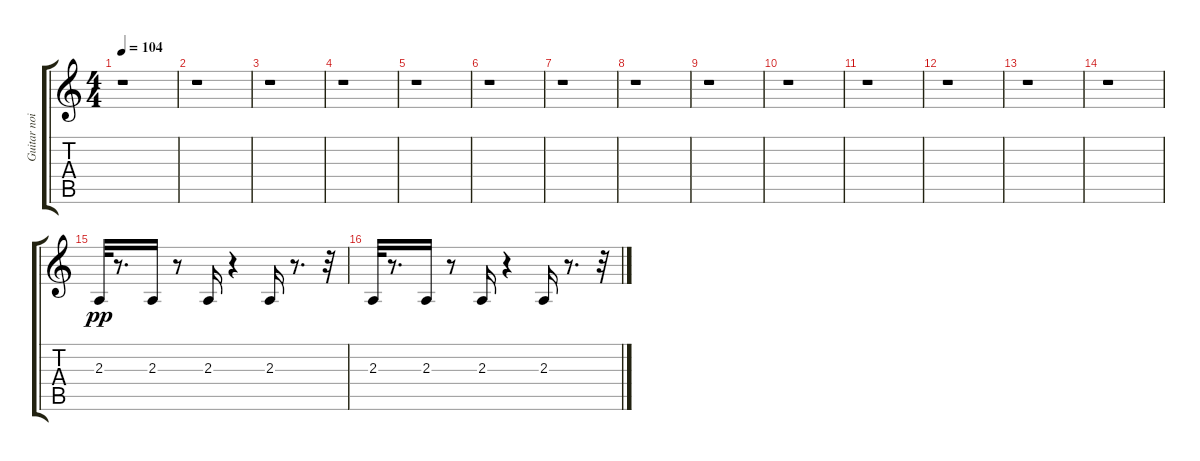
\track ("Guitar noise" "Guitar noi") {instrument guitarfretnoise}
\staff {score tabs}
\tuning (E4 B3 G3 D3 A2 E2) {hide}
\ts (4 4)
\tempo 104
\clef g2
\ks c
r.1{dy pp} |
r.1 |
r.1 |
r.1 |
r.1 |
r.1 |
r.1 |
r.1 |
r.1 |
r.1 |
r.1 |
r.1 |
r.1 |
r.1 |
2.3.32{volume 12} r.8{d} 2.3.16{volume 12} r.8 2.3.16{volume 12} r.4 2.3.16{volume 11} r.8{d} r.32 |
2.3.32{volume 11} r.8{d} 2.3.16{volume 11} r.8 2.3.16{volume 10} r.4 2.3.16{volume 10} r.8{d} r.32
